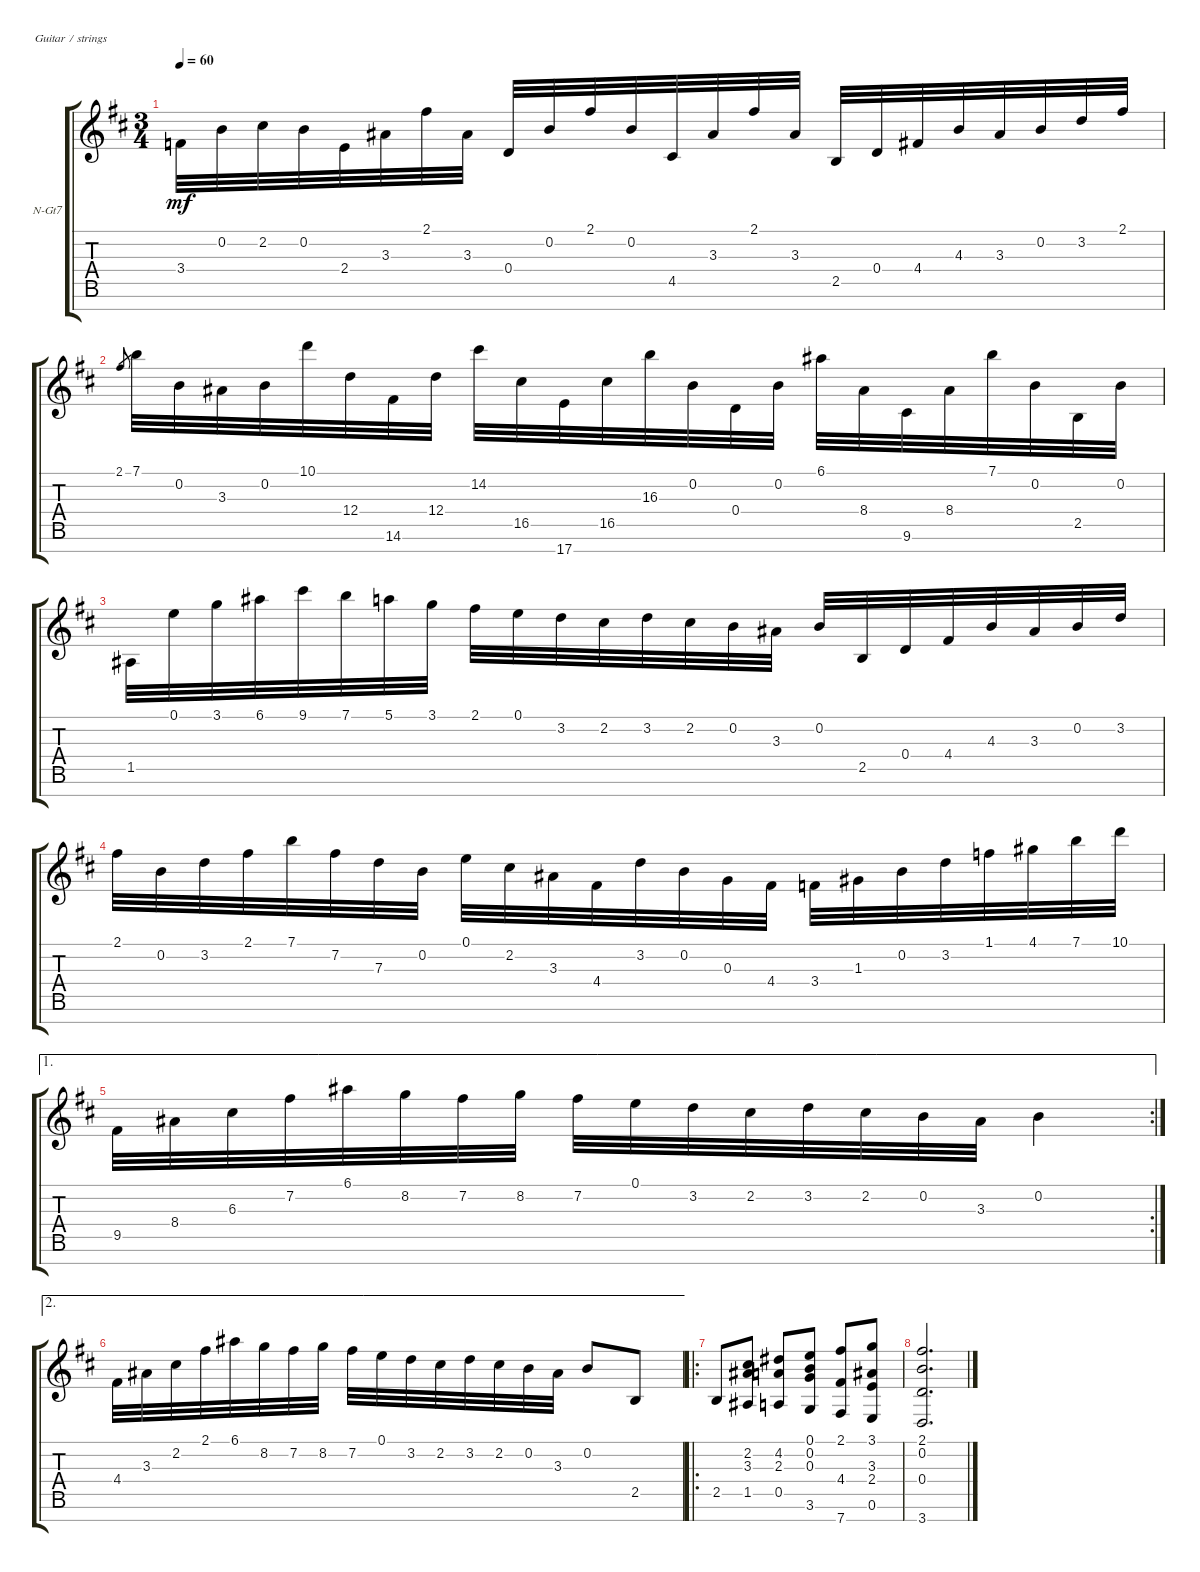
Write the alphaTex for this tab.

\defaultSystemsLayout 4
\bracketExtendMode groupsimilarinstruments
\firstSystemTrackNameOrientation horizontal
\otherSystemsTrackNameOrientation horizontal
\track ("Nylon Guitar" "N-Gt7") {instrument acousticguitarnylon}
\staff {score tabs}
\tuning (E4 B3 G3 D3 A2 E2 B1)
\ts (3 4)
\tempo 60
\clef g2
\ks d
3.4.32{dy mf} 0.2.32 2.2.32 0.2.32 2.4.32 3.3.32 2.1.32 3.3.32 0.4.32 0.2.32 2.1.32 0.2.32 4.5.32 3.3.32 2.1.32 3.3.32 2.5.32 0.4.32 4.4.32 4.3.32 3.3.32 0.2.32 3.2.32 2.1.32 |
2.1.8{gr} 7.1.32 0.2.32 3.3.32 0.2.32 10.1.32 12.4.32 14.6.32 12.4.32 14.2.32 16.5.32 17.7.32 16.5.32 16.3.32 0.2.32 0.4.32 0.2.32 6.1.32 8.4.32 9.6.32 8.4.32 7.1.32 0.2.32 2.5.32 0.2.32 |
1.5.32 0.1.32 3.1.32 6.1.32 9.1.32 7.1.32 5.1.32 3.1.32 2.1.32 0.1.32 3.2.32 2.2.32 3.2.32 2.2.32 0.2.32 3.3.32 0.2.32 2.5.32 0.4.32 4.4.32 4.3.32 3.3.32 0.2.32 3.2.32 |
2.1.32 0.2.32 3.2.32 2.1.32 7.1.32 7.2.32 7.3.32 0.2.32 0.1.32 2.2.32 3.3.32 4.4.32 3.2.32 0.2.32 0.3.32 4.4.32 3.4.32 1.3.32 0.2.32 3.2.32 1.1.32 4.1.32 7.1.32 10.1.32 |
\ae 1
\rc 2
9.5.32 8.4.32 6.3.32 7.2.32 6.1.32 8.2.32 7.2.32 8.2.32 7.2.32 0.1.32 3.2.32 2.2.32 3.2.32 2.2.32 0.2.32 3.3.32 0.2.4 |
\ae 2
4.4.32 3.3.32 2.2.32 2.1.32 6.1.32 8.2.32 7.2.32 8.2.32 7.2.32 0.1.32 3.2.32 2.2.32 3.2.32 2.2.32 0.2.32 3.3.32 0.2.8 2.5.8 |
\ro
2.5.8 (1.5 3.3 2.2).8 (4.2 2.3 0.5).8 (3.6 0.3 0.2 0.1).8 (2.1 4.4 7.7).8 (0.6 2.4 3.3 3.1).8 |
(2.1 0.2 0.4 3.7).2{d}
